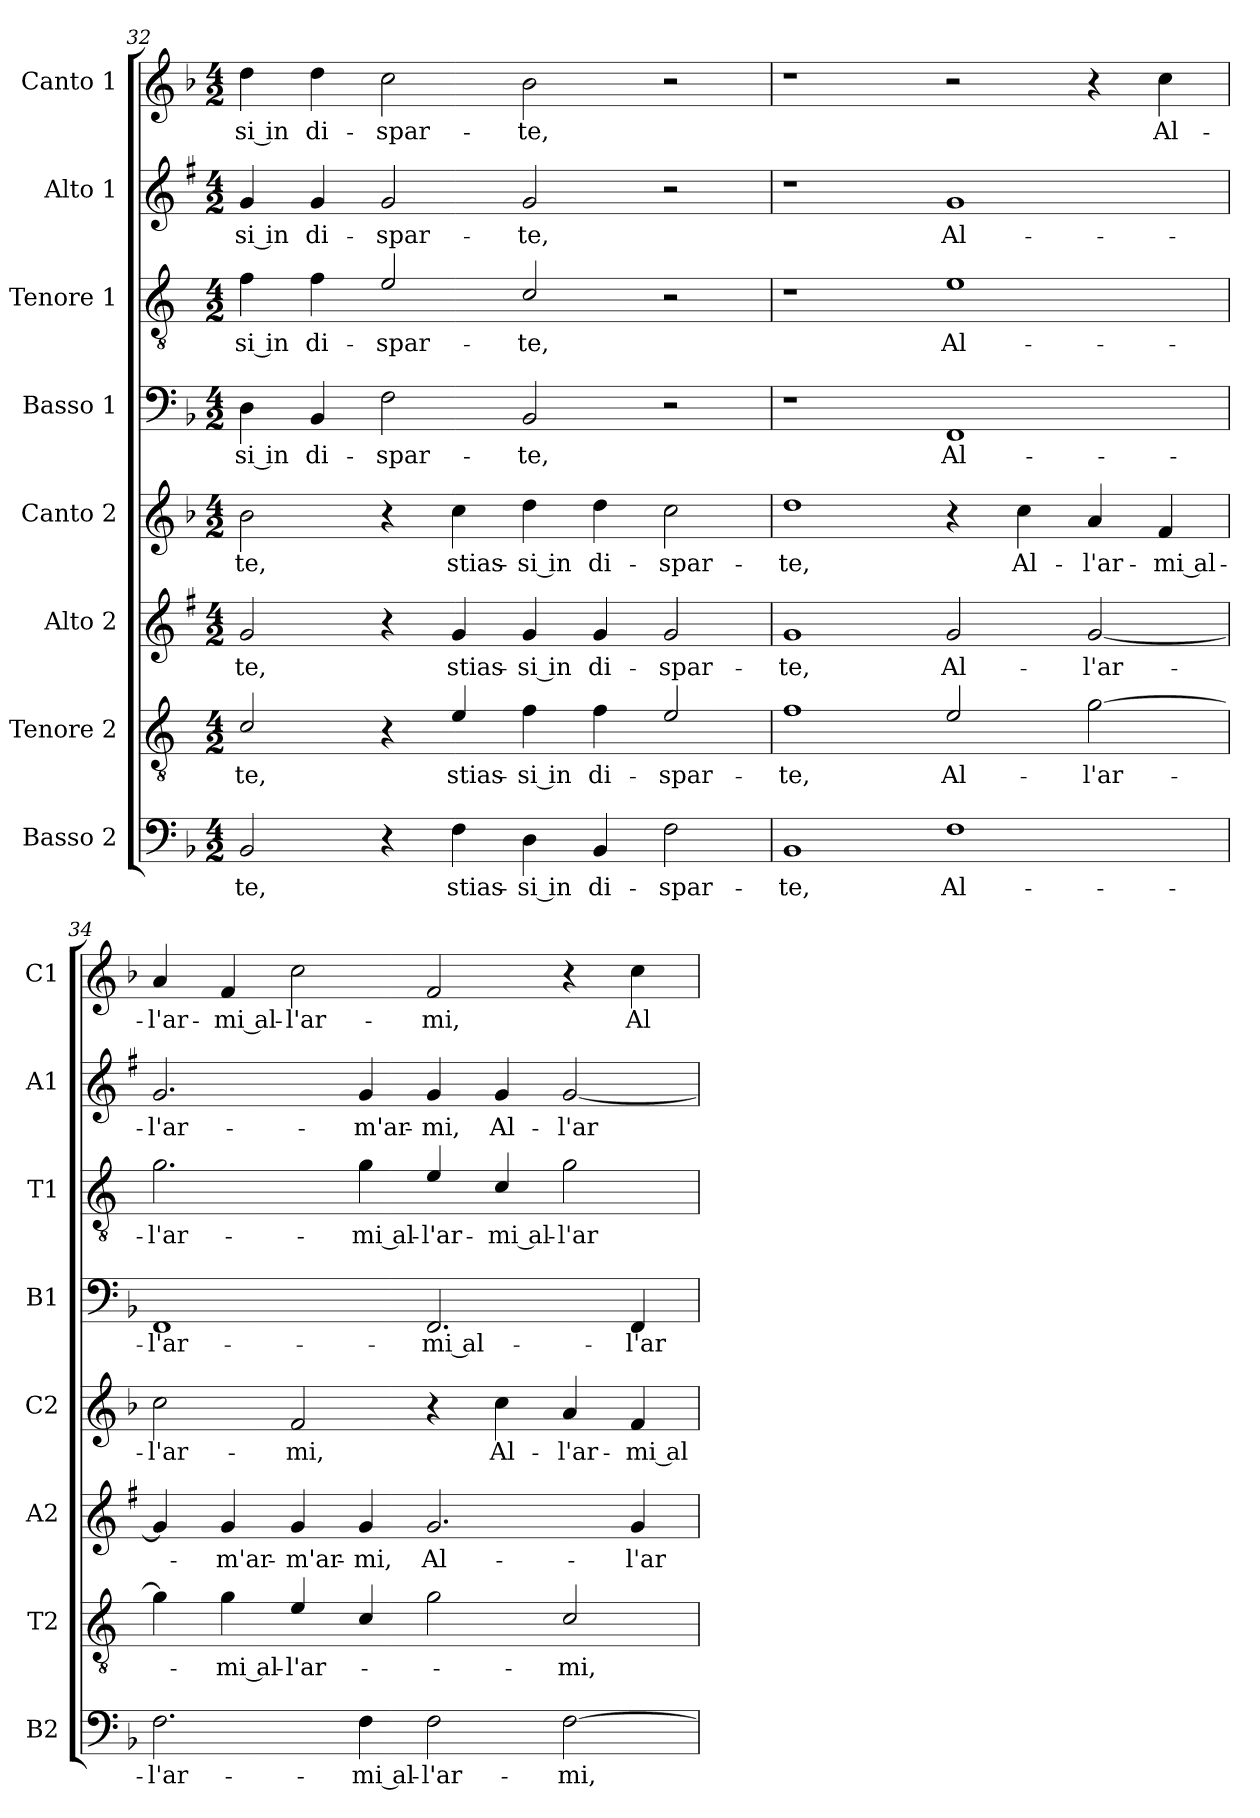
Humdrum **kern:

**kern	**text	**kern	**text	**kern	**text	**kern	**text	**kern	**text	**kern	**text	**kern	**text	**kern	**text
*part8	*part8	*part7	*part7	*part6	*part6	*part5	*part5	*part4	*part4	*part3	*part3	*part2	*part2	*part1	*part1
*staff8	*staff8	*staff7	*staff7	*staff6	*staff6	*staff5	*staff5	*staff4	*staff4	*staff3	*staff3	*staff2	*staff2	*staff1	*staff1
*I"Basso 2	*	*I"Tenore 2	*	*I"Alto 2	*	*I"Canto 2	*	*I"Basso 1	*	*I"Tenore 1	*	*I"Alto 1	*	*I"Canto 1	*
*I'B2	*	*I'T2	*	*I'A2	*	*I'C2	*	*I'B1	*	*I'T1	*	*I'A1	*	*I'C1	*
*clefF4	*	*clefGv2	*	*clefG2	*	*clefG2	*	*clefF4	*	*clefGv2	*	*clefG2	*	*clefG2	*
*	*	*ITrd4c7	*	*ITrd1c2	*	*	*	*	*	*ITrd4c7	*	*ITrd1c2	*	*	*
*k[b-]	*	*k[b-]	*	*k[b-]	*	*k[b-]	*	*k[b-]	*	*k[b-]	*	*k[b-]	*	*k[b-]	*
*F:	*	*F:	*	*F:	*	*F:	*	*F:	*	*F:	*	*F:	*	*F:	*
*M4/2	*	*M4/2	*	*M4/2	*	*M4/2	*	*M4/2	*	*M4/2	*	*M4/2	*	*M4/2	*
=32	=32	=32	=32	=32	=32	=32	=32	=32	=32	=32	=32	=32	=32	=32	=32
!	!LO:LY:b	!	!LO:LY:b	!	!LO:LY:b	!	!LO:LY:b	!	!LO:LY:b	!	!LO:LY:b	!	!LO:LY:b	!	!LO:LY:b
2BB-/	-te,	2F/	-te,	2f/	-te,	2b-\	-te,	4D\	-si in	4B-\	-si in	4f/	-si in	4dd\	-si in
!	!	!	!	!	!	!	!	!	!LO:LY:b	!	!LO:LY:b	!	!LO:LY:b	!	!LO:LY:b
.	.	.	.	.	.	.	.	4BB-/	di-	4B-\	di-	4f/	di-	4dd\	di-
!	!	!	!	!	!	!	!	!	!LO:LY:b	!	!LO:LY:b	!	!LO:LY:b	!	!LO:LY:b
4r	.	4r	.	4r	.	4r	.	2F\	-spar-	2A/	-spar-	2f/	-spar-	2cc\	-spar-
!	!LO:LY:b	!	!LO:LY:b	!	!LO:LY:b	!	!LO:LY:b	!	!	!	!	!	!	!	!
4F\	stias-	4A/	stias-	4f/	stias-	4cc\	stias-	.	.	.	.	.	.	.	.
!	!LO:LY:b	!	!LO:LY:b	!	!LO:LY:b	!	!LO:LY:b	!	!LO:LY:b	!	!LO:LY:b	!	!LO:LY:b	!	!LO:LY:b
4D\	-si in	4B-\	-si in	4f/	-si in	4dd\	-si in	2BB-/	-te,	2F/	-te,	2f/	-te,	2b-\	-te,
!	!LO:LY:b	!	!LO:LY:b	!	!LO:LY:b	!	!LO:LY:b	!	!	!	!	!	!	!	!
4BB-/	di-	4B-\	di-	4f/	di-	4dd\	di-	.	.	.	.	.	.	.	.
!	!LO:LY:b	!	!LO:LY:b	!	!LO:LY:b	!	!LO:LY:b	!	!	!	!	!	!	!	!
2F\	-spar-	2A/	-spar-	2f/	-spar-	2cc\	-spar-	2r	.	2r	.	2r	.	2r	.
=33	=33	=33	=33	=33	=33	=33	=33	=33	=33	=33	=33	=33	=33	=33	=33
!	!LO:LY:b	!	!LO:LY:b	!	!LO:LY:b	!	!LO:LY:b	!	!	!	!	!	!	!	!
1BB-	-te,	1B-	-te,	1f	-te,	1dd	-te,	1r	.	1r	.	1r	.	1r	.
!	!LO:LY:b	!	!LO:LY:b	!	!LO:LY:b	!	!	!	!LO:LY:b	!	!LO:LY:b	!	!LO:LY:b	!	!
1F	Al-	2A/	Al-	2f/	Al-	4r	.	1FF	Al-	1A	Al-	1f	Al-	2r	.
!	!	!	!	!	!	!	!LO:LY:b	!	!	!	!	!	!	!	!
.	.	.	.	.	.	4cc\	Al-	.	.	.	.	.	.	.	.
!	!	!	!LO:LY:b	!	!LO:LY:b	!	!LO:LY:b	!	!	!	!	!	!	!	!
.	.	[2c\	-l'ar-	[2f/	-l'ar-	4a/	-l'ar-	.	.	.	.	.	.	4r	.
!	!	!	!	!	!	!	!LO:LY:b	!	!	!	!	!	!	!	!LO:LY:b
.	.	.	.	.	.	4f/	-mi al-	.	.	.	.	.	.	4cc\	Al-
!!LO:PB:g=z
=34	=34	=34	=34	=34	=34	=34	=34	=34	=34	=34	=34	=34	=34	=34	=34
!	!LO:LY:b	!	!	!	!	!	!LO:LY:b	!	!LO:LY:b	!	!LO:LY:b	!	!LO:LY:b	!	!LO:LY:b
2.F\	-l'ar-	4c\]	.	4f/]	.	2cc\	-l'ar-	1FF	-l'ar-	2.c\	-l'ar-	2.f/	-l'ar-	4a/	-l'ar-
!	!	!	!LO:LY:b	!	!LO:LY:b	!	!	!	!	!	!	!	!	!	!LO:LY:b
.	.	4c\	-mi al-	4f/	-m'ar-	.	.	.	.	.	.	.	.	4f/	-mi al-
!	!	!	!LO:LY:b	!	!LO:LY:b	!	!LO:LY:b	!	!	!	!	!	!	!	!LO:LY:b
.	.	4A/	-l'ar-	4f/	-m'ar-	2f/	-mi,	.	.	.	.	.	.	2cc\	-l'ar-
!	!LO:LY:b	!	!	!	!LO:LY:b	!	!	!	!	!	!LO:LY:b	!	!LO:LY:b	!	!
4F\	-mi al-	4F/	.	4f/	-mi,	.	.	.	.	4c\	-mi al-	4f/	-m'ar-	.	.
!	!LO:LY:b	!	!	!	!LO:LY:b	!	!	!	!LO:LY:b	!	!LO:LY:b	!	!LO:LY:b	!	!LO:LY:b
2F\	-l'ar-	2c\	.	2.f/	Al-	4r	.	2.FF/	-mi al-	4A/	-l'ar-	4f/	-mi,	2f/	-mi,
!	!	!	!	!	!	!	!LO:LY:b	!	!	!	!LO:LY:b	!	!LO:LY:b	!	!
.	.	.	.	.	.	4cc\	Al-	.	.	4F/	-mi al-	4f/	Al-	.	.
!	!LO:LY:b	!	!LO:LY:b	!	!	!	!LO:LY:b	!	!	!	!LO:LY:b	!	!LO:LY:b	!	!
[2F\	-mi,	2F/	-mi,	.	.	4a/	-l'ar-	.	.	2c\	-l'ar-	[2f/	-l'ar-	4r	.
!	!	!	!	!	!LO:LY:b	!	!LO:LY:b	!	!LO:LY:b	!	!	!	!	!	!LO:LY:b
.	.	.	.	4f/	-l'ar-	4f/	-mi al-	4FF/	-l'ar-	.	.	.	.	4cc\	Al-
=	=	=	=	=	=	=	=	=	=	=	=	=	=	=	=
*-	*-	*-	*-	*-	*-	*-	*-	*-	*-	*-	*-	*-	*-	*-	*-
